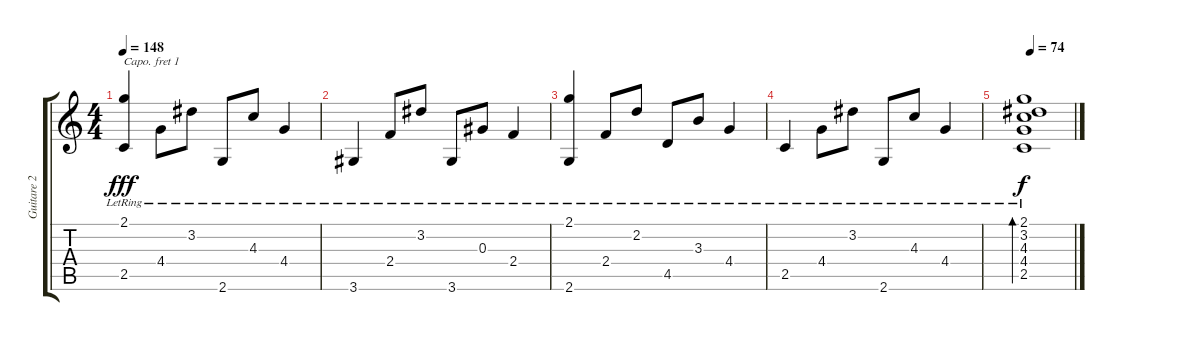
\track ("Guitare 2 capo 1" "Guitare 2 ") {instrument acousticguitarsteel}
\staff {score tabs}
\capo 1
\tuning (E4 B3 G3 D3 A2 E2) {hide}
\ts (4 4)
\tempo 148
\clef g2
\ks c
(2.1{lr} 2.5{lr}).4{dy fff} 4.4{lr}.8 3.2{lr}.8 2.6{lr}.8 4.3{lr}.8 4.4{lr}.4 |
3.6{lr}.4 2.4{lr}.8 3.2{lr}.8 3.6{lr}.8 0.3{lr}.8 2.4{lr}.4 |
(2.1{lr} 2.6{lr}).4 2.4{lr}.8 2.2{lr}.8 4.5{lr}.8 3.3{lr}.8 4.4{lr}.4 |
2.5{lr}.4 4.4{lr}.8 3.2{lr}.8 2.6{lr}.8 4.3{lr}.8 4.4{lr}.4 |
\tempo 74
(2.1{lr} 3.2{lr} 4.3{lr} 4.4{lr} 2.5{lr}).1{bd 240 dy f}
